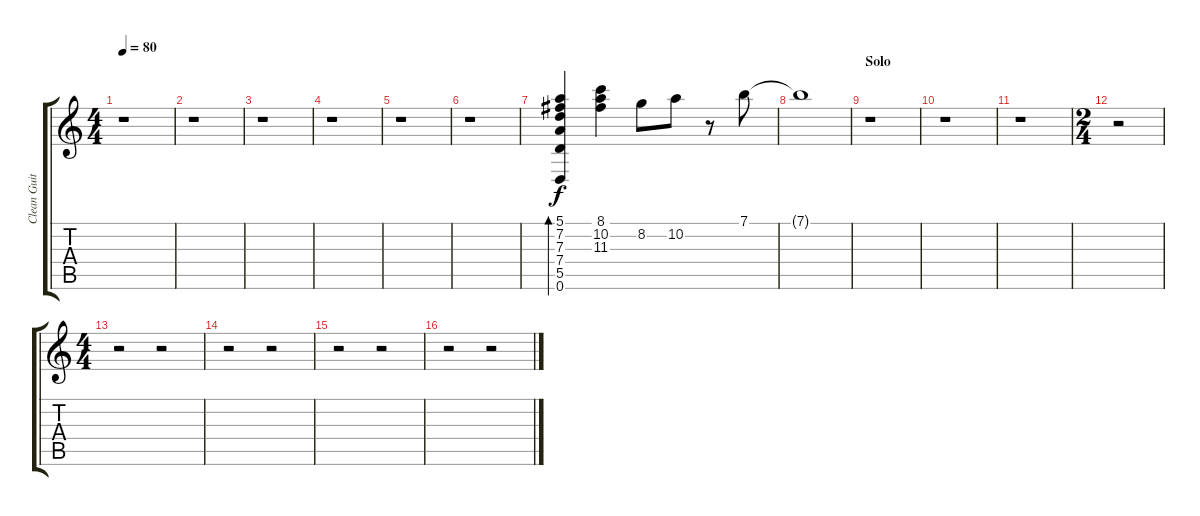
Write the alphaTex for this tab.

\track ("Clean Guitar 1" "Clean Guit") {instrument electricguitarclean}
\staff {score tabs}
\tuning (E4 B3 G3 D3 A2 D2) {hide}
\ts (4 4)
\tempo 80
\clef g2
\ks c
r.1{dy f} |
r.1 |
r.1 |
r.1 |
r.1 |
r.1 |
(5.1 7.2 7.3 7.4 5.5 0.6).4{bd 240} (8.1 10.2 11.3).4 8.2.8 10.2.8 r.8 7.1.8 |
7.1{t}.1 |
\section ("" "Solo")
r.1 |
r.1 |
r.1 |
\ts (2 4)
r.2 |
\ts (4 4)
r.2 r.2 |
r.2 r.2 |
r.2 r.2 |
r.2 r.2
